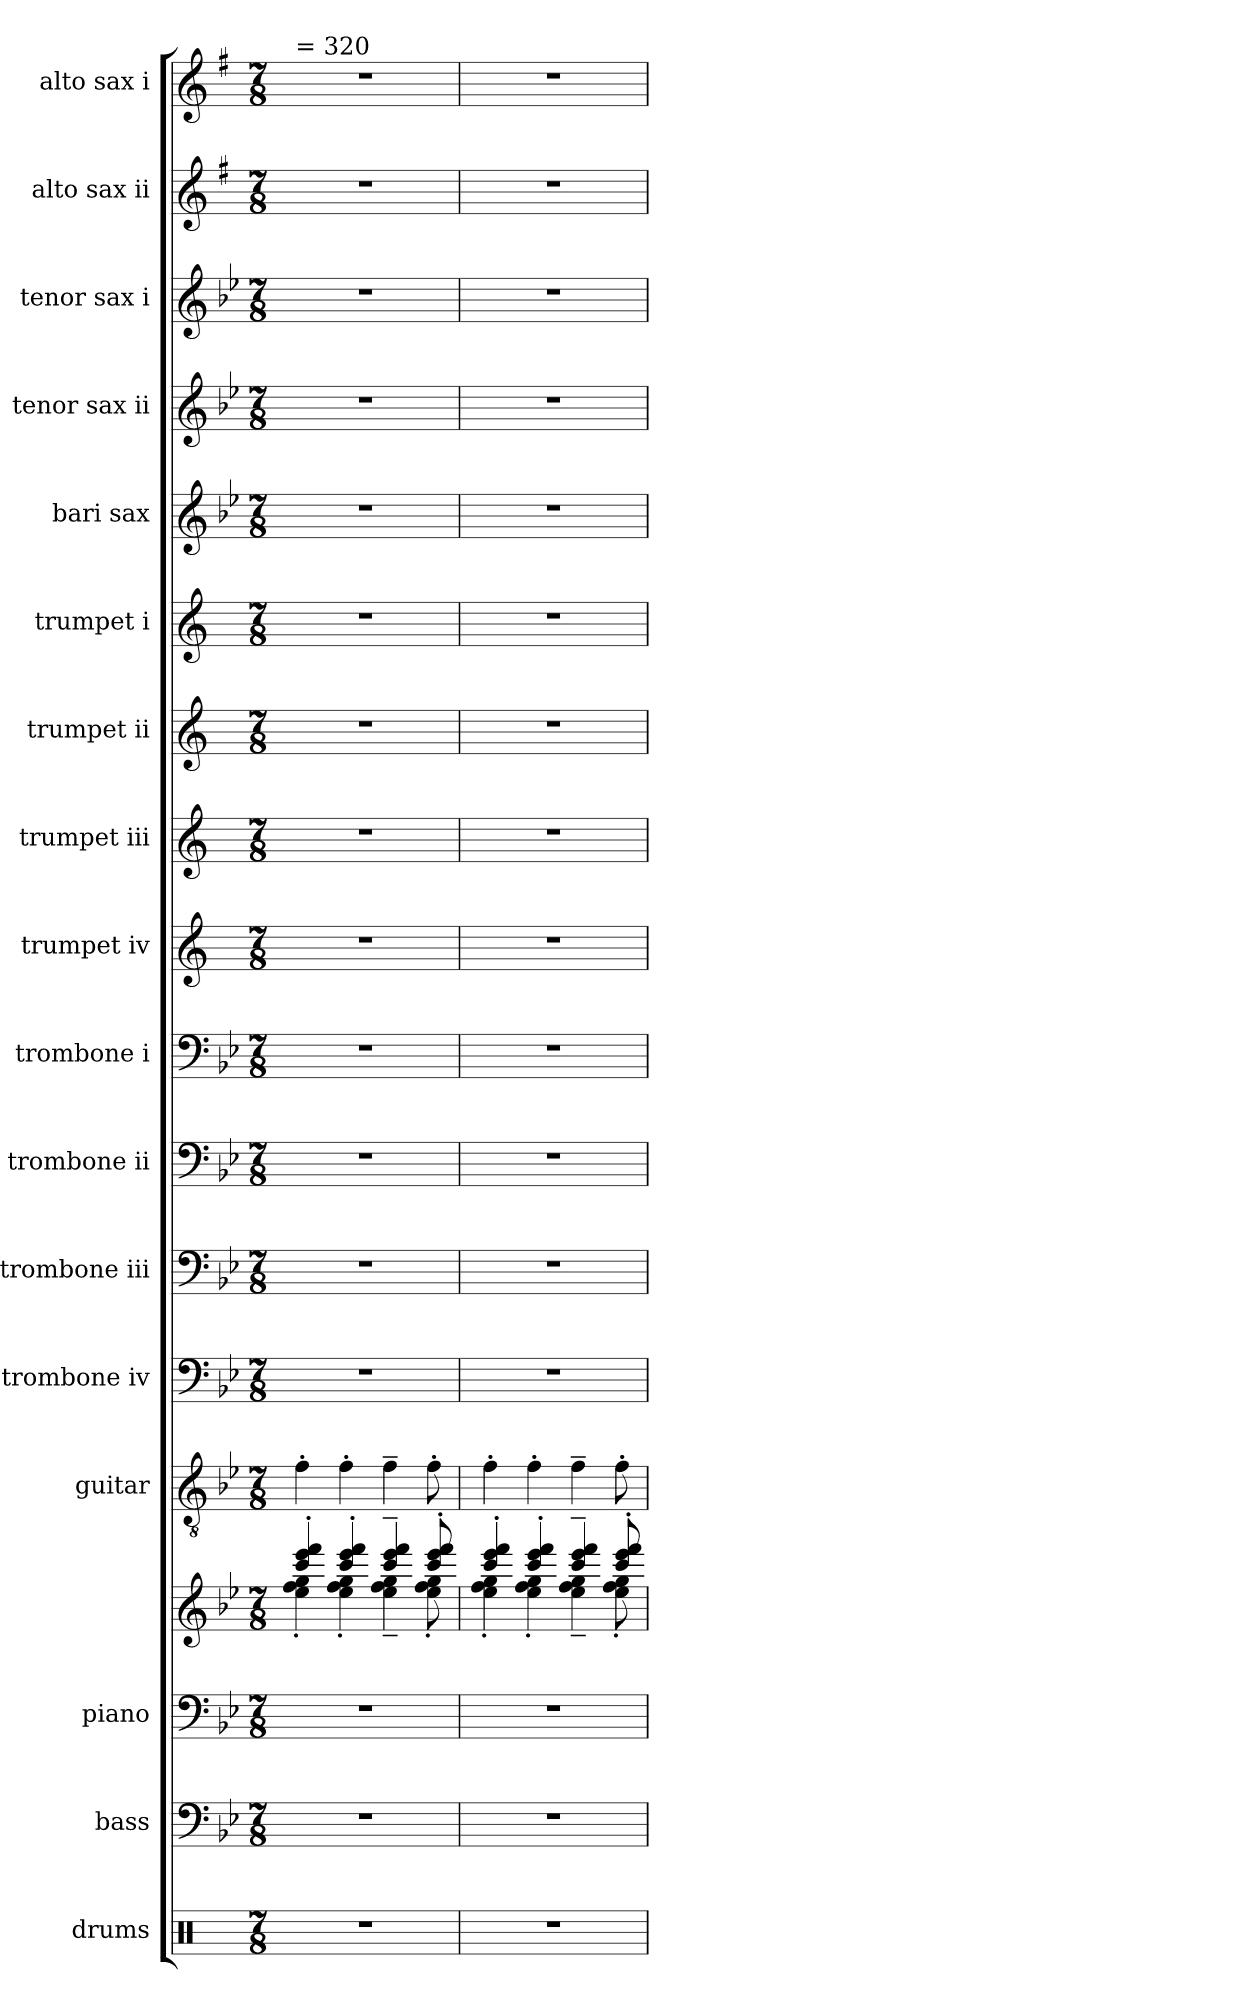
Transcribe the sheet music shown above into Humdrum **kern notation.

**kern	**kern	**kern	**kern	**kern	**kern	**kern	**kern	**kern	**kern	**kern	**kern	**kern	**kern	**kern	**kern	**kern	**kern
*part17	*part16	*part15	*part15	*part14	*part13	*part12	*part11	*part10	*part9	*part8	*part7	*part6	*part5	*part4	*part3	*part2	*part1
*staff18	*staff17	*staff16	*staff15	*staff14	*staff13	*staff12	*staff11	*staff10	*staff9	*staff8	*staff7	*staff6	*staff5	*staff4	*staff3	*staff2	*staff1
*I"drums	*I"bass	*I"piano	*	*I"guitar	*I"trombone iv	*I"trombone iii	*I"trombone ii	*I"trombone i	*I"trumpet iv	*I"trumpet iii	*I"trumpet ii	*I"trumpet i	*I"bari sax	*I"tenor sax ii	*I"tenor sax i	*I"alto sax ii	*I"alto sax i
*I'drs.	*I'bass	*I'pno.	*	*I'gtr.	*I'tbn. iv	*I'tbn. iii	*I'tbn. ii	*I'tbn. i	*I'tpt. iv	*I'tpt. iii	*I'tpt. ii	*I'tpt. i	*I'bari	*I'tenor ii	*I'tenor i	*I'alto ii	*I'alto i
*clefX	*clefF4	*clefF4	*clefG2	*clefGv2	*clefF4	*clefF4	*clefF4	*clefF4	*clefG2	*clefG2	*clefG2	*clefG2	*clefG2	*clefG2	*clefG2	*clefG2	*clefG2
*	*ITrd7c12	*	*	*	*	*	*	*	*ITrd1c2	*ITrd1c2	*ITrd1c2	*ITrd1c2	*ITrd12c21	*ITrd8c14	*ITrd8c14	*ITrd5c9	*ITrd5c9
*k[]	*k[b-e-]	*k[b-e-]	*k[b-e-]	*k[b-e-]	*k[b-e-]	*k[b-e-]	*k[b-e-]	*k[b-e-]	*k[b-e-]	*k[b-e-]	*k[b-e-]	*k[b-e-]	*k[b-e-]	*k[b-e-]	*k[b-e-]	*k[b-e-]	*k[b-e-]
*M7/8	*M7/8	*M7/8	*M7/8	*M7/8	*M7/8	*M7/8	*M7/8	*M7/8	*M7/8	*M7/8	*M7/8	*M7/8	*M7/8	*M7/8	*M7/8	*M7/8	*M7/8
=1	=1	=1	=1	=1	=1	=1	=1	=1	=1	=1	=1	=1	=1	=1	=1	=1	=1
*	*	*	*^	*	*	*	*	*	*	*	*	*	*	*	*	*	*
!	!	!	!	!	!	!	!	!	!	!	!	!	!	!	!	!	!	!LO:TX:a:t== 320
2..r	2..r	2..r	4ccc/' 4eee-/' 4fff/'	4ee-\' 4ff\' 4gg\'	4f'\	2..r	2..r	2..r	2..r	2..r	2..r	2..r	2..r	2..r	2..r	2..r	2..r	2..r
.	.	.	4ccc/' 4eee-/' 4fff/'	4ee-\' 4ff\' 4gg\'	4f'\	.	.	.	.	.	.	.	.	.	.	.	.	.
.	.	.	4ccc/~ 4eee-/~ 4fff/~	4ee-\~ 4ff\~ 4gg\~	4f~\	.	.	.	.	.	.	.	.	.	.	.	.	.
.	.	.	8ccc/' 8eee-/' 8fff/'	8ee-\' 8ff\' 8gg\'	8f'\	.	.	.	.	.	.	.	.	.	.	.	.	.
=2	=2	=2	=2	=2	=2	=2	=2	=2	=2	=2	=2	=2	=2	=2	=2	=2	=2	=2
2..r	2..r	2..r	4ccc/' 4eee-/' 4fff/'	4ee-\' 4ff\' 4gg\'	4f'\	2..r	2..r	2..r	2..r	2..r	2..r	2..r	2..r	2..r	2..r	2..r	2..r	2..r
.	.	.	4ccc/' 4eee-/' 4fff/'	4ee-\' 4ff\' 4gg\'	4f'\	.	.	.	.	.	.	.	.	.	.	.	.	.
.	.	.	4ccc/~ 4eee-/~ 4fff/~	4ee-\~ 4ff\~ 4gg\~	4f~\	.	.	.	.	.	.	.	.	.	.	.	.	.
.	.	.	8ccc/' 8eee-/' 8fff/'	8ee-\' 8ff\' 8gg\'	8f'\	.	.	.	.	.	.	.	.	.	.	.	.	.
*	*	*	*v	*v	*	*	*	*	*	*	*	*	*	*	*	*	*	*
=	=	=	=	=	=	=	=	=	=	=	=	=	=	=	=	=	=
*-	*-	*-	*-	*-	*-	*-	*-	*-	*-	*-	*-	*-	*-	*-	*-	*-	*-
